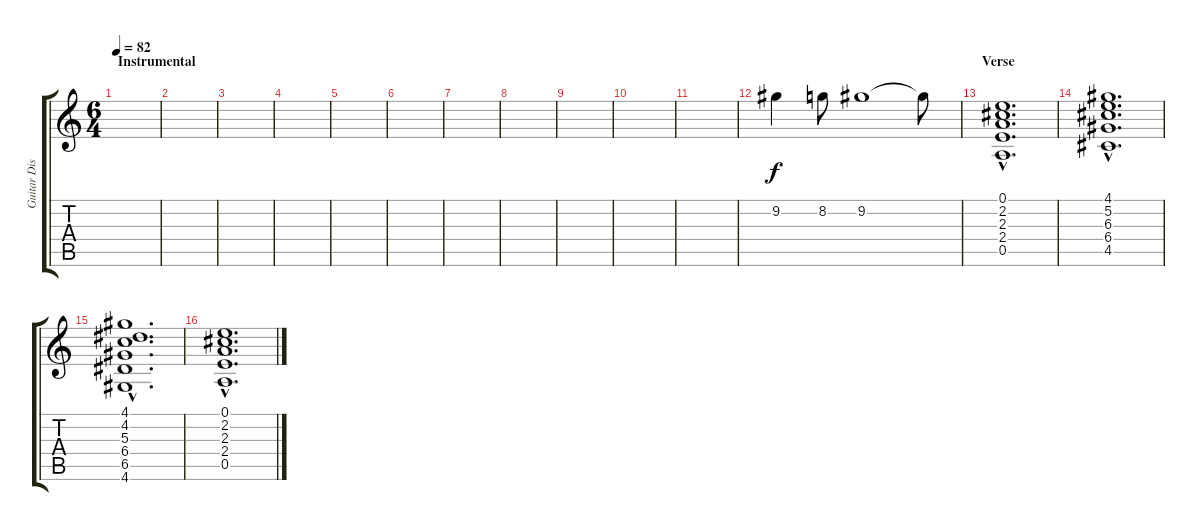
\track ("Guitar Dist" "Guitar Dis") {instrument overdrivenguitar}
\staff {score tabs}
\tuning (E4 B3 G3 D3 A2 E2) {hide}
\ts (6 4)
\section ("" "Instrumental")
\tempo 82
\clef g2
\ks c
|
|
|
|
|
|
|
|
|
|
|
9.2.4 8.2.8 9.2.1 9.2{t}.8 |
\section ("" "Verse")
(0.1{hac} 2.2{hac} 2.3{hac} 2.4{hac} 0.5{hac}).1{d} |
(4.1{hac} 5.2{hac} 6.3{hac} 6.4{hac} 4.5{hac}).1{d} |
(4.1{hac} 4.2{hac} 5.3{hac} 6.4{hac} 6.5{hac} 4.6{hac}).1{d} |
(0.1{hac} 2.2{hac} 2.3{hac} 2.4{hac} 0.5{hac}).1{d}
